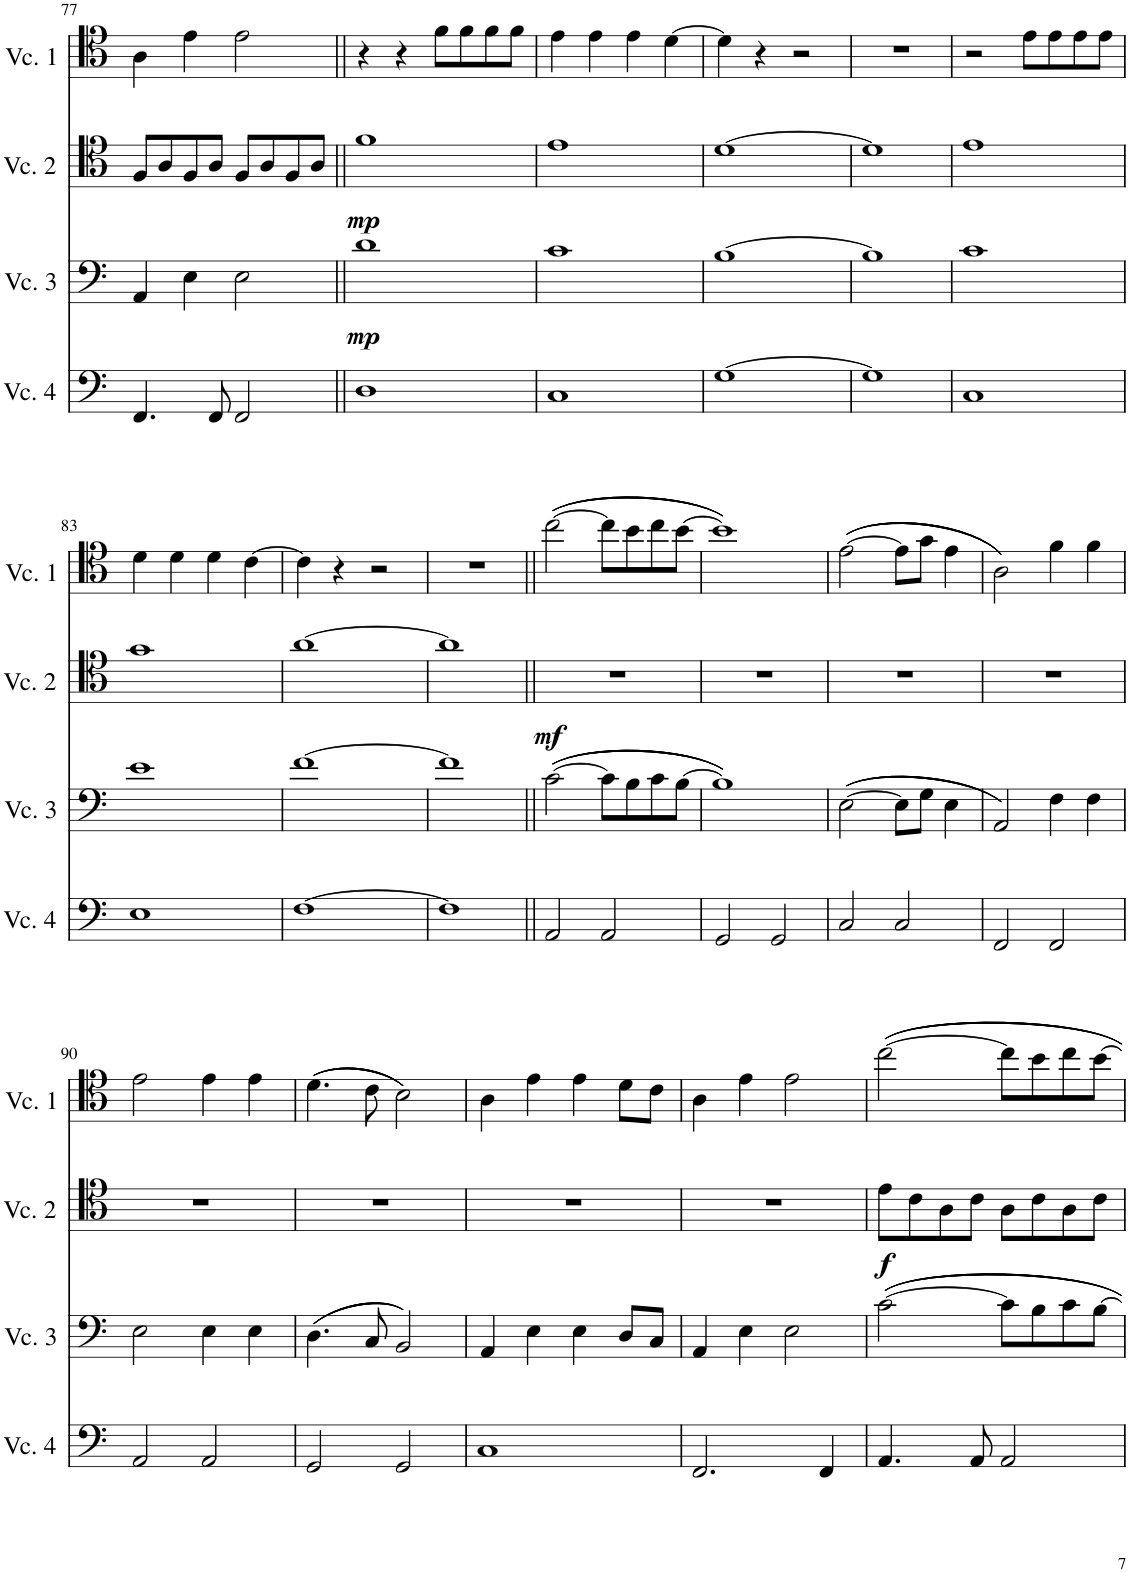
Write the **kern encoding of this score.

**kern	**kern	**dynam	**kern	**dynam	**kern
*part4	*part3	*part3	*part2	*part2	*part1
*staff4	*staff3	*staff3	*staff2	*staff2	*staff1
*I"Cello 4	*I"Cello 3	*	*I"Cello 2	*	*I"Cello 1
!!LO:PB:g=z
*clefF4	*clefF4	*	*clefC4	*	*clefC4
*k[]	*k[]	*	*k[]	*	*k[]
*M4/4	*M4/4	*	*M4/4	*	*M4/4
=77	=77	=77	=77	=77	=77
4.FF/	4AA/	.	8F/L	.	4A\
.	.	.	8A/	.	.
.	4E\	.	8F/	.	4e\
8FF/	.	.	8A/J	.	.
2FF/	2E\	.	8F/L	.	2e\
.	.	.	8A/	.	.
.	.	.	8F/	.	.
.	.	.	8A/J	.	.
=78||	=78||	=78||	=78||	=78||	=78||
!	!	!LO:DY:b	!	!LO:DY:b	!
1D	1d	mp	1f	mp	4r
.	.	.	.	.	4r
.	.	.	.	.	8f\L
.	.	.	.	.	8f\
.	.	.	.	.	8f\
.	.	.	.	.	8f\J
=79	=79	=79	=79	=79	=79
1C	1c	.	1e	.	4e\
.	.	.	.	.	4e\
.	.	.	.	.	4e\
.	.	.	.	.	[4d\
=80	=80	=80	=80	=80	=80
[1G	[1B	.	[1d	.	4d\]
.	.	.	.	.	4r
.	.	.	.	.	2r
=81	=81	=81	=81	=81	=81
1G]	1B]	.	1d]	.	1r
=82	=82	=82	=82	=82	=82
1C	1c	.	1e	.	2r
.	.	.	.	.	8e\L
.	.	.	.	.	8e\
.	.	.	.	.	8e\
.	.	.	.	.	8e\J
!!LO:LB:g=z
=83	=83	=83	=83	=83	=83
1E	1e	.	1g	.	4d\
.	.	.	.	.	4d\
.	.	.	.	.	4d\
.	.	.	.	.	[4c\
=84	=84	=84	=84	=84	=84
[1F	[1f	.	[1a	.	4c\]
.	.	.	.	.	4r
.	.	.	.	.	2r
=85	=85	=85	=85	=85	=85
1F]	1f]	.	1a]	.	1r
=86||	=86||	=86||	=86||	=86||	=86||
!	!	!	!	!LO:DY:b	!
2AA/	((([2c\	.	1r	mf	((([2cc\
2AA/	8c\L]	.	.	.	8cc\L]
.	8B\	.	.	.	8b\
.	8c\	.	.	.	8cc\
.	[8B\J	.	.	.	[8b\J
=87	=87	=87	=87	=87	=87
2GG/	1B])))	.	1r	.	1b])))
2GG/	.	.	.	.	.
=88	=88	=88	=88	=88	=88
2C/	((([2E\	.	1r	.	((([2e\
2C/	8E\L]	.	.	.	8e\L]
.	8G\J	.	.	.	8g\J
.	4E\	.	.	.	4e\
=89	=89	=89	=89	=89	=89
2FF/	2AA/)))	.	1r	.	2A\)))
2FF/	4F\	.	.	.	4f\
.	4F\	.	.	.	4f\
!!LO:LB:g=z
=90	=90	=90	=90	=90	=90
2AA/	2E\	.	1r	.	2e\
2AA/	4E\	.	.	.	4e\
.	4E\	.	.	.	4e\
=91	=91	=91	=91	=91	=91
2GG/	(((4.D\	.	1r	.	(((4.d\
.	8C/	.	.	.	8c\
2GG/	2BB/)))	.	.	.	2B\)))
=92	=92	=92	=92	=92	=92
1C	4AA/	.	1r	.	4A\
.	4E\	.	.	.	4e\
.	4E\	.	.	.	4e\
.	8D/L	.	.	.	8d\L
.	8C/J	.	.	.	8c\J
=93	=93	=93	=93	=93	=93
2.FF/	4AA/	.	1r	.	4A\
.	4E\	.	.	.	4e\
.	2E\	.	.	.	2e\
4FF/	.	.	.	.	.
=94	=94	=94	=94	=94	=94
!	!	!	!	!LO:DY:b	!
4.AA/	[2c\	.	8e\L	f	[2cc\
.	.	.	8c\	.	.
.	.	.	8A\	.	.
8AA/	.	.	8c\J	.	.
2AA/	8c\L]	.	8A\L	.	8cc\L]
.	8B\	.	8c\	.	8b\
.	8c\	.	8A\	.	8cc\
.	[8B\J	.	8c\J	.	[8b\J
=	=	=	=	=	=
*-	*-	*-	*-	*-	*-
